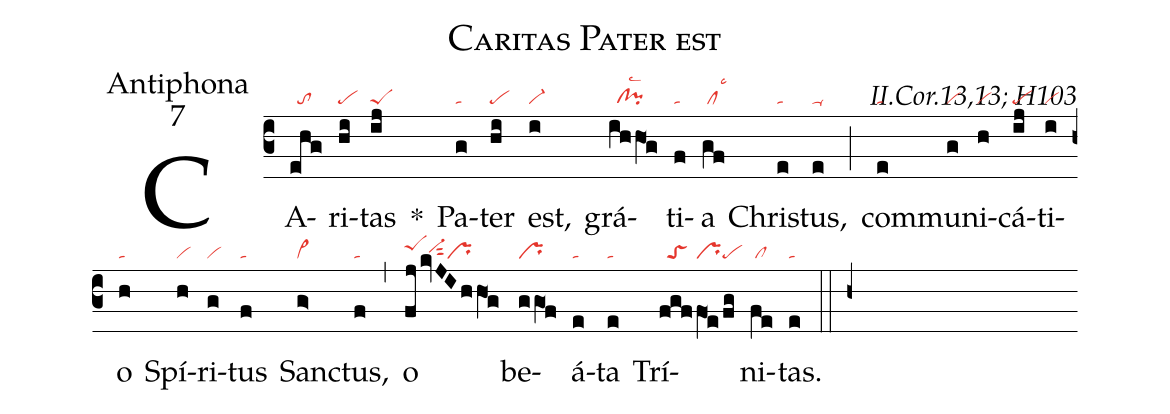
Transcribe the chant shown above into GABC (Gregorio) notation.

name:Caritas Pater est;
office-part:Antiphona;
mode:7;
commentary:II.Cor.13,13; H103;
nabc-lines:1;
%%
(c3)
CA(ehg|//to)ri(hi|pe)tas(ij|peS) *() Pa(g|ta)ter(hi|pe) est,(i|vi-)
grá(ihhO1g|//cl!pilsc2)ti(f|ta)a(gf|/cllsc3) Chri(e|ta)stus,(e|ta-) (;)
com(e|ta)mu(g|vi)ni(h|vi)cá(ij|pe)ti(i|vi)o(h|ta) Spí(h|vi)ri(g|vi)tus(f|ta) San(g>|vi>)ctus,(f|ta) (,)
o(fj|peShi|!kvJIhhO1g|//vi-hhsut2pr) be(ggO1f|pr)á(e|ta)ta(e|ta) Trí(fgf|//toS|/fO1e/fg|prpe)ni(fe|/cl)tas.(e|ta) (::h+)
